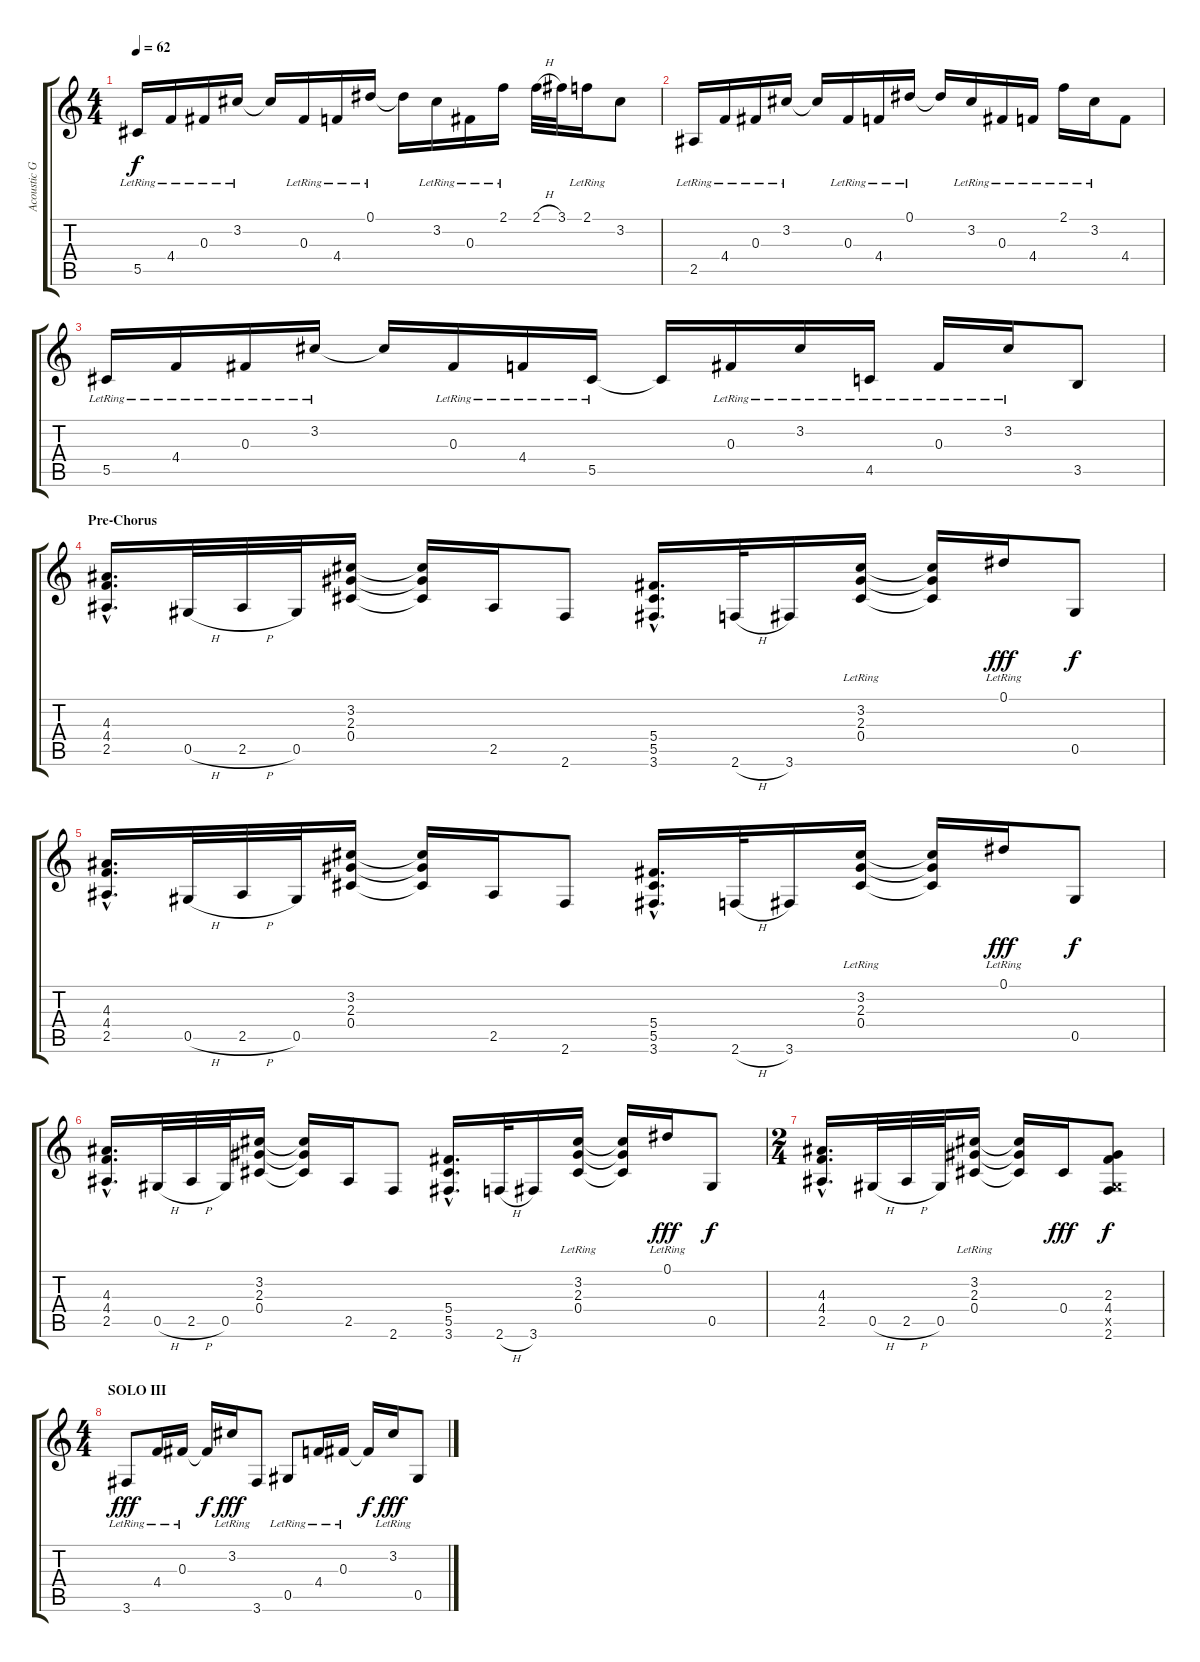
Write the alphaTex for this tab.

\track ("Acoustic Guitar" "Acoustic G") {instrument acousticguitarsteel}
\staff {score tabs}
\tuning (Eb4 Bb3 Gb3 Db3 Ab2 Eb2) {hide}
\ts (4 4)
\tempo 62
\clef g2
\ks c
5.5{lr}.16{dy f} 4.4{lr}.16 0.3{lr}.16 3.2{lr}.16 3.2{t}.16 0.3{lr}.16 4.4{lr}.16 0.1{lr}.16 0.1{t}.16 3.2{lr}.16 0.3{lr}.16 2.1{lr}.16 2.1{h}.32 3.1.32 2.1{lr}.16 3.2.8 |
2.5{lr}.16 4.4{lr}.16 0.3{lr}.16 3.2{lr}.16 3.2{t}.16 0.3{lr}.16 4.4{lr}.16 0.1{lr}.16 0.1{t}.16 3.2{lr}.16 0.3{lr}.16 4.4{lr}.16 2.1{lr}.16 3.2{lr}.16 4.4.8 |
5.5{lr}.16 4.4{lr}.16 0.3{lr}.16 3.2{lr}.16 3.2{t}.16 0.3{lr}.16 4.4{lr}.16 5.5{lr}.16 5.5{t}.16 0.3{lr}.16 3.2{lr}.16 4.5{lr}.16 0.3{lr}.16 3.2{lr}.16 3.5.8 |
\section ("" "Pre-Chorus")
(4.3{hac} 4.4{hac} 2.5{hac}).16{d} 0.5{h}.32 2.5{h}.32 0.5.32 (3.2 2.3 0.4).16 (3.2{t} 2.3{t} 0.4{t}).16 2.5.16 2.6.8 (5.4{hac} 5.5{hac} 3.6{hac}).16{d} 2.6{h}.32 3.6.16 (3.2{lr} 2.3{lr} 0.4{lr}).16 (3.2{t} 2.3{t} 0.4{t}).16 0.1{lr}.16{dy fff} 0.5.8{dy f} |
(4.3{hac} 4.4{hac} 2.5{hac}).16{d} 0.5{h}.32 2.5{h}.32 0.5.32 (3.2 2.3 0.4).16 (3.2{t} 2.3{t} 0.4{t}).16 2.5.16 2.6.8 (5.4{hac} 5.5{hac} 3.6{hac}).16{d} 2.6{h}.32 3.6.16 (3.2{lr} 2.3{lr} 0.4{lr}).16 (3.2{t} 2.3{t} 0.4{t}).16 0.1{lr}.16{dy fff} 0.5.8{dy f} |
(4.3{hac} 4.4{hac} 2.5{hac}).16{d} 0.5{h}.32 2.5{h}.32 0.5.32 (3.2 2.3 0.4).16 (3.2{t} 2.3{t} 0.4{t}).16 2.5.16 2.6.8 (5.4{hac} 5.5{hac} 3.6{hac}).16{d} 2.6{h}.32 3.6.16 (3.2{lr} 2.3{lr} 0.4{lr}).16 (3.2{t} 2.3{t} 0.4{t}).16 0.1{lr}.16{dy fff} 0.5.8{dy f} |
\ts (2 4)
(4.3{hac} 4.4{hac} 2.5{hac}).16{d} 0.5{h}.32 2.5{h}.32 0.5.32 (3.2{lr} 2.3{lr} 0.4{lr}).16 (3.2{t} 2.3{t} 0.4{t}).16 0.4.16{dy fff} (2.3 4.4 0.5{x} 2.6).8{dy f} |
\ts (4 4)
\section ("" "SOLO III")
3.6{lr}.8{dy fff} 4.4{lr}.16 0.3{lr}.16 0.3{t}.16{dy f} 3.2{lr}.16{dy fff} 3.6.8 0.5{lr}.8 4.4{lr}.16 0.3{lr}.16 0.3{t}.16{dy f} 3.2{lr}.16{dy fff} 0.5.8
